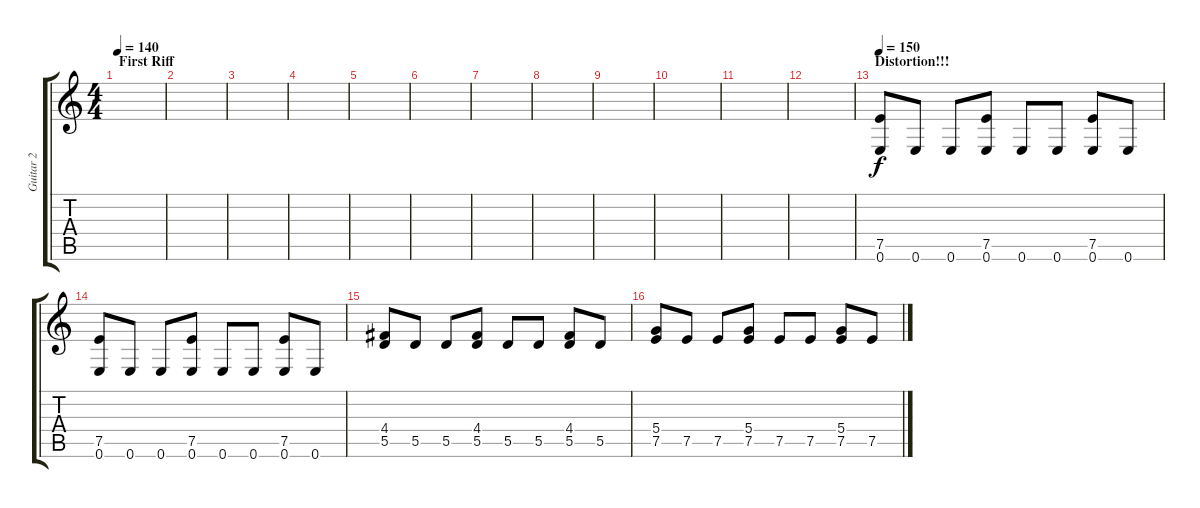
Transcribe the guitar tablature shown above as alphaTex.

\track ("Guitar 2" "Guitar 2") {instrument distortionguitar}
\staff {score tabs}
\tuning (E4 B3 G3 D3 A2 E2) {hide}
\ts (4 4)
\section ("" "First Riff")
\tempo 140
\clef g2
\ks c
|
|
|
|
|
|
|
|
|
|
|
|
\section ("" "Distortion!!!")
\tempo 150
(7.5 0.6).8 0.6.8 0.6.8 (7.5 0.6).8 0.6.8 0.6.8 (7.5 0.6).8 0.6.8 |
(7.5 0.6).8 0.6.8 0.6.8 (7.5 0.6).8 0.6.8 0.6.8 (7.5 0.6).8 0.6.8 |
(4.4 5.5).8 5.5.8 5.5.8 (4.4 5.5).8 5.5.8 5.5.8 (4.4 5.5).8 5.5.8 |
(5.4 7.5).8 7.5.8 7.5.8 (5.4 7.5).8 7.5.8 7.5.8 (5.4 7.5).8 7.5.8
